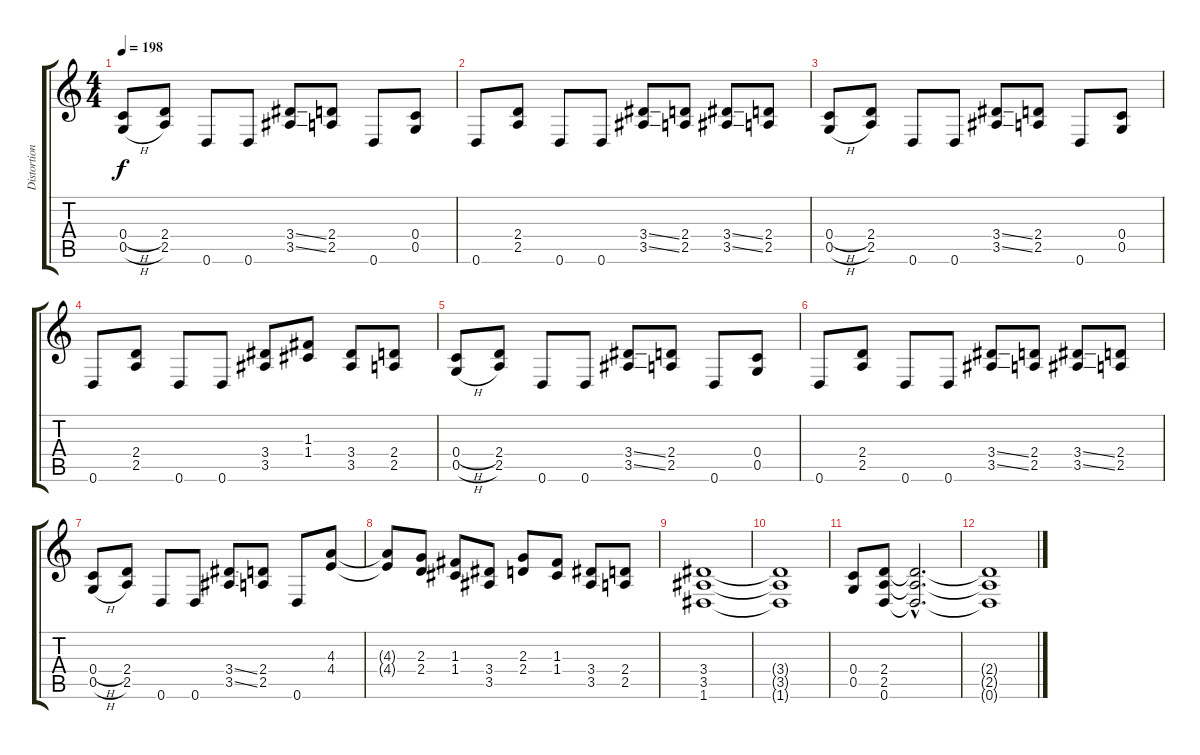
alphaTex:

\track ("Distortion Guitar" "Distortion") {instrument distortionguitar}
\staff {score tabs}
\tuning (D4 A3 F3 C3 G2 D2) {hide}
\ts (4 4)
\tempo 198
\clef g2
\ks c
(0.4{h} 0.5{h}).8{dy f} (2.4 2.5).8 0.6.8 0.6.8 (3.4{ss} 3.5{ss}).8 (2.4 2.5).8 0.6.8 (0.4 0.5).8 |
0.6.8 (2.4 2.5).8 0.6.8 0.6.8 (3.4{ss} 3.5{ss}).8 (2.4 2.5).8 (3.4{ss} 3.5{ss}).8 (2.4 2.5).8 |
(0.4{h} 0.5{h}).8 (2.4 2.5).8 0.6.8 0.6.8 (3.4{ss} 3.5{ss}).8 (2.4 2.5).8 0.6.8 (0.4 0.5).8 |
0.6.8 (2.4 2.5).8 0.6.8 0.6.8 (3.4 3.5).8 (1.3 1.4).8 (3.4 3.5).8 (2.4 2.5).8 |
(0.4{h} 0.5{h}).8 (2.4 2.5).8 0.6.8 0.6.8 (3.4{ss} 3.5{ss}).8 (2.4 2.5).8 0.6.8 (0.4 0.5).8 |
0.6.8 (2.4 2.5).8 0.6.8 0.6.8 (3.4{ss} 3.5{ss}).8 (2.4 2.5).8 (3.4{ss} 3.5{ss}).8 (2.4 2.5).8 |
(0.4{h} 0.5{h}).8 (2.4 2.5).8 0.6.8 0.6.8 (3.4{ss} 3.5{ss}).8 (2.4 2.5).8 0.6.8 (4.3 4.4).8 |
(4.3{t} 4.4{t}).8 (2.3 2.4).8 (1.3 1.4).8 (3.4 3.5).8 (2.3 2.4).8 (1.3 1.4).8 (3.4 3.5).8 (2.4 2.5).8 |
(3.4 3.5 1.6).1 |
(3.4{t} 3.5{t} 1.6{t}).1 |
(0.4 0.5).8 (2.4 2.5 0.6).8 (2.4{hac t} 2.5{hac t} 0.6{hac t}).2{d} |
(2.4{t} 2.5{t} 0.6{t}).1
